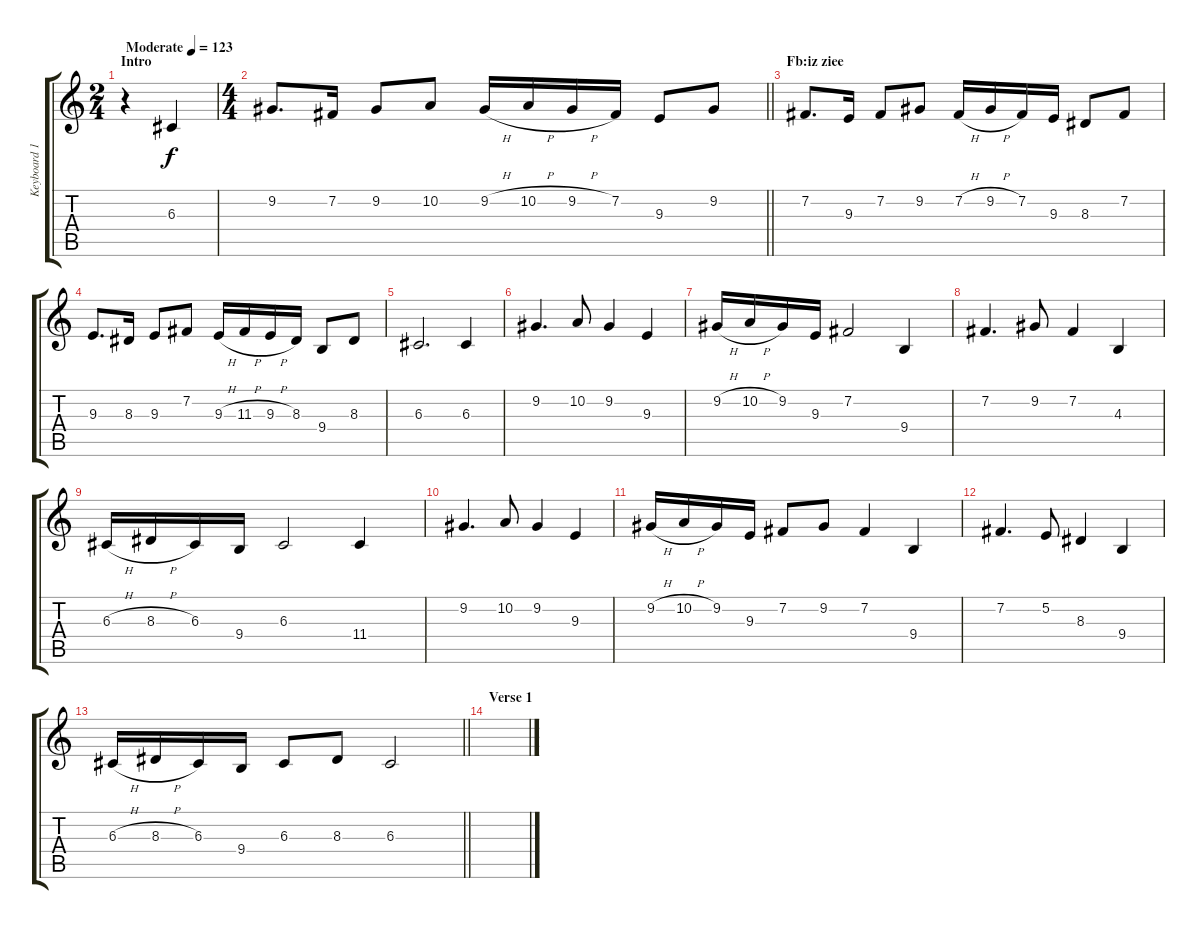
\track ("Keyboard 1" "Keyboard 1") {instrument sitar}
\staff {score tabs}
\tuning (E4 B3 G3 D3 A2 E2) {hide}
\ts (2 4)
\section ("" "Intro")
\tempo (123 "Moderate")
\clef g2
\ks c
r.4{dy f instrument sitar} 6.3.4 |
\ts (4 4)
\barLineRight lightlight
9.2.8{d} 7.2.16 9.2.8 10.2.8 9.2{h}.16 10.2{h}.16 9.2{h}.16 7.2.16 9.3.8 9.2.8 |
\section ("" "Fb:iz ziee")
7.2.8{d} 9.3.16 7.2.8 9.2.8 7.2{h}.16 9.2{h}.16 7.2.16 9.3.16 8.3.8 7.2.8 |
9.3.8{d} 8.3.16 9.3.8 7.2.8 9.3{h}.16 11.3{h}.16 9.3{h}.16 8.3.16 9.4.8 8.3.8 |
6.3.2{d} 6.3.4{volume 16 instrument trombone} |
9.2.4{d} 10.2.8 9.2.4 9.3.4 |
9.2{h}.16 10.2{h}.16 9.2.16 9.3.16 7.2.2 9.4.4 |
7.2.4{d} 9.2.8 7.2.4 4.3.4 |
6.3{h}.16 8.3{h}.16 6.3.16 9.4.16 6.3.2 11.4.4 |
9.2.4{d} 10.2.8 9.2.4 9.3.4 |
9.2{h}.16 10.2{h}.16 9.2.16 9.3.16 7.2.8 9.2.8 7.2.4 9.4.4 |
7.2.4{d} 5.2.8 8.3.4 9.4.4 |
\barLineRight lightlight
6.3{h}.16 8.3{h}.16 6.3.16 9.4.16 6.3.8 8.3.8 6.3.2 |
\section ("" "Verse 1")
